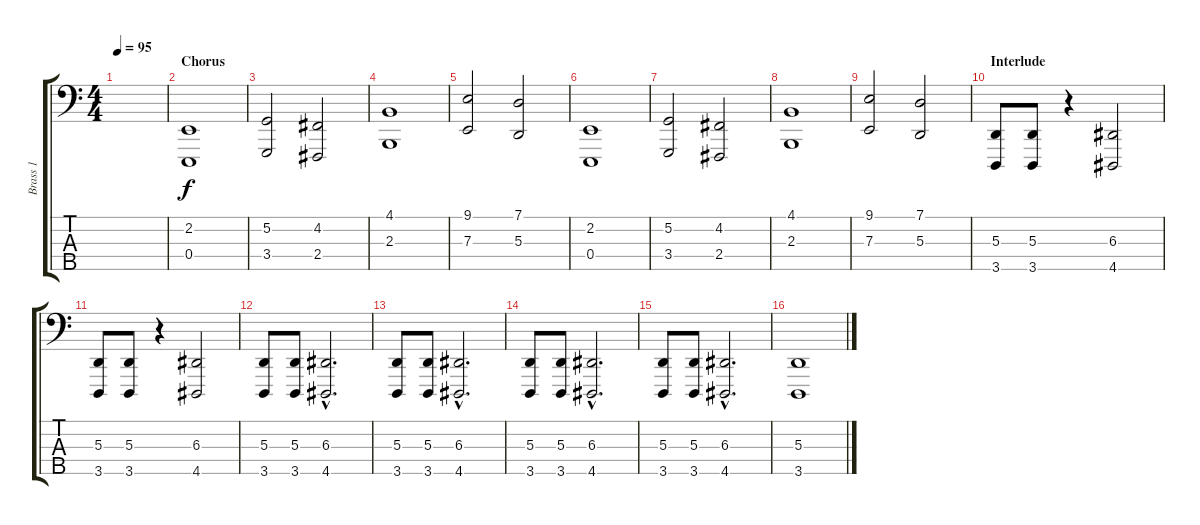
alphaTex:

\track ("Brass 1" "Brass 1") {instrument trumpet}
\staff {score tabs}
\tuning (G2 D2 A1 E1 B0) {hide}
\ts (4 4)
\tempo 95
\clef f4
\ks c
|
\section ("" "Chorus")
(2.2 0.4).1 |
(5.2 3.4).2 (4.2 2.4).2 |
(4.1 2.3).1 |
(9.1 7.3).2 (7.1 5.3).2 |
(2.2 0.4).1 |
(5.2 3.4).2 (4.2 2.4).2 |
(4.1 2.3).1 |
(9.1 7.3).2 (7.1 5.3).2 |
\section ("" "Interlude")
(5.3 3.5).8 (5.3 3.5).8 r.4 (6.3 4.5).2 |
(5.3 3.5).8 (5.3 3.5).8 r.4 (6.3 4.5).2 |
(5.3 3.5).8 (5.3 3.5).8 (6.3{hac} 4.5{hac}).2{d} |
(5.3 3.5).8 (5.3 3.5).8 (6.3{hac} 4.5{hac}).2{d} |
(5.3 3.5).8 (5.3 3.5).8 (6.3{hac} 4.5{hac}).2{d} |
(5.3 3.5).8 (5.3 3.5).8 (6.3{hac} 4.5{hac}).2{d} |
(5.3 3.5).1
